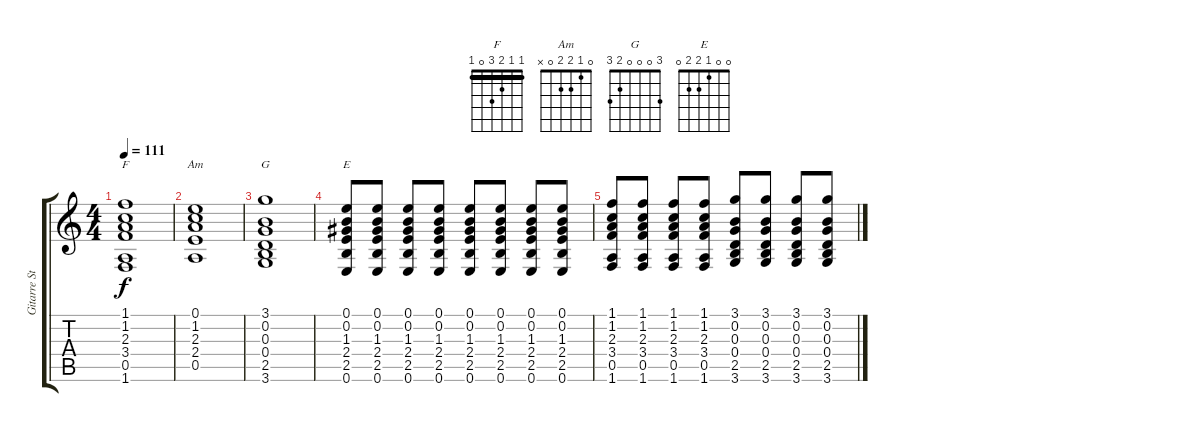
\track ("Gitarre Strophe" "Gitarre St") {instrument acousticguitarsteel}
\staff {score tabs}
\tuning (E4 B3 G3 D3 A2 E2) {hide}
\chord ("F" 1 1 2 3 0 1) {barre 1}
\chord ("Am" 0 1 2 2 0 x)
\chord ("G" 3 0 0 0 2 3)
\chord ("E" 0 0 1 2 2 0)
\ts (4 4)
\tempo 111
\clef g2
\ks c
(1.1 1.2 2.3 3.4 0.5 1.6).1{ch "F" dy f} |
(0.1 1.2 2.3 2.4 0.5).1{ch "Am"} |
(3.1 0.2 0.3 0.4 2.5 3.6).1{ch "G"} |
(0.1 0.2 1.3 2.4 2.5 0.6).8{ch "E"} (0.1 0.2 1.3 2.4 2.5 0.6).8 (0.1 0.2 1.3 2.4 2.5 0.6).8 (0.1 0.2 1.3 2.4 2.5 0.6).8 (0.1 0.2 1.3 2.4 2.5 0.6).8 (0.1 0.2 1.3 2.4 2.5 0.6).8 (0.1 0.2 1.3 2.4 2.5 0.6).8 (0.1 0.2 1.3 2.4 2.5 0.6).8 |
(1.1 1.2 2.3 3.4 0.5 1.6).8 (1.1 1.2 2.3 3.4 0.5 1.6).8 (1.1 1.2 2.3 3.4 0.5 1.6).8 (1.1 1.2 2.3 3.4 0.5 1.6).8 (3.1 0.2 0.3 0.4 2.5 3.6).8 (3.1 0.2 0.3 0.4 2.5 3.6).8 (3.1 0.2 0.3 0.4 2.5 3.6).8 (3.1 0.2 0.3 0.4 2.5 3.6).8
